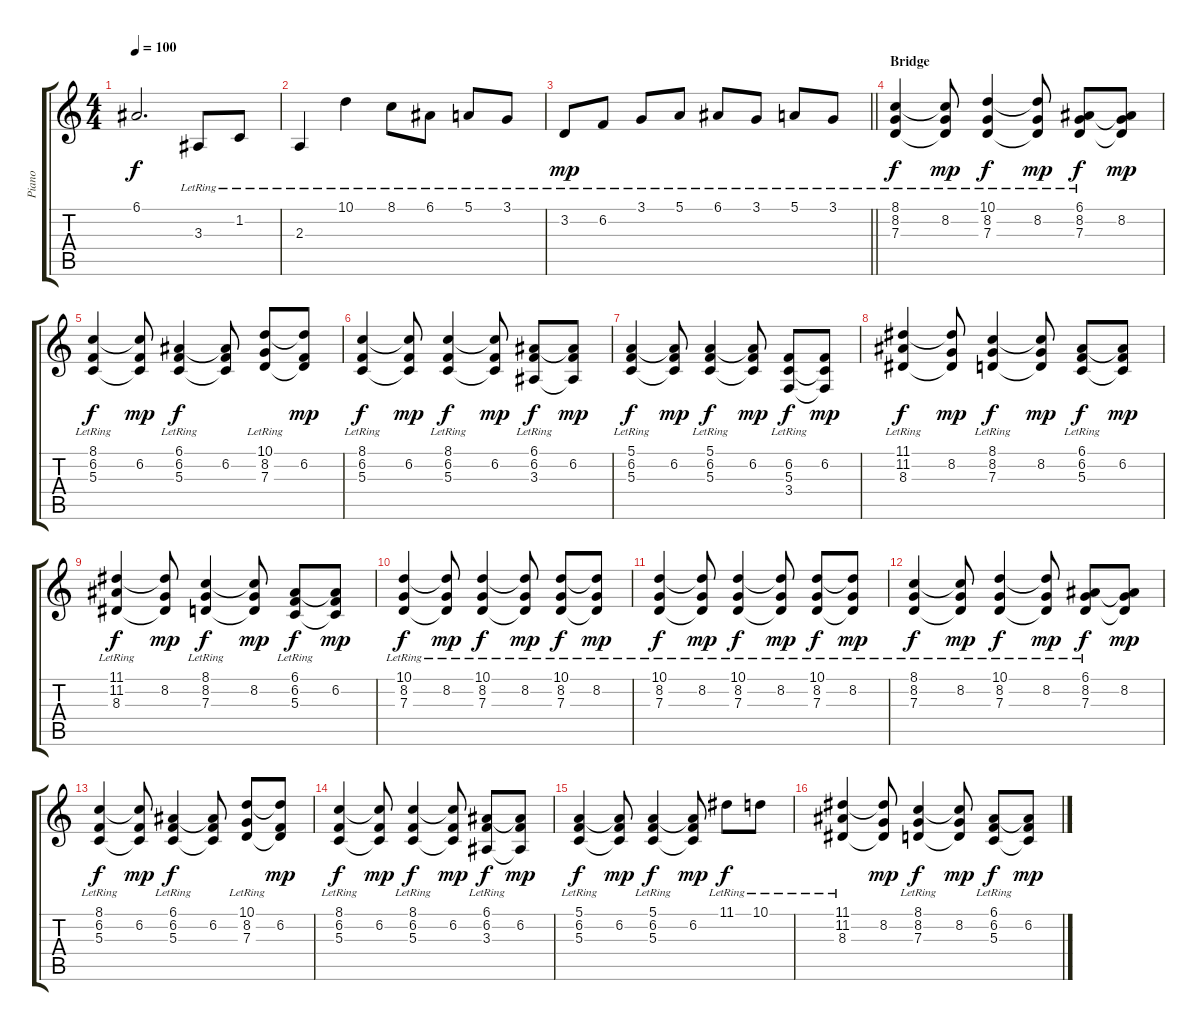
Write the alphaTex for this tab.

\track ("Piano" "Piano") {instrument acousticgrandpiano}
\staff {score tabs}
\tuning (E4 B3 G3 D3 A2 E2) {hide}
\ts (4 4)
\tempo 100
\clef g2
\ks c
6.1{t}.2{d dy f} 3.3{lr}.8 1.2{lr}.8 |
2.3{lr}.4 10.1{lr}.4 8.1{lr}.8 6.1{lr}.8 5.1{lr}.8 3.1{lr}.8 |
\barLineRight lightlight
3.2{lr}.8{dy mp} 6.2{lr}.8 3.1{lr}.8 5.1{lr}.8 6.1{lr}.8 3.1{lr}.8 5.1{lr}.8 3.1{lr}.8 |
\section ("" "Bridge")
(8.1{lr} 8.2{lr} 7.3{lr}).4{dy f} (8.1{t} 8.2{lr} 7.3{t}).8{dy mp} (10.1{lr} 8.2{lr} 7.3{lr}).4{dy f} (10.1{t} 8.2{lr} 7.3{t}).8{dy mp} (6.1{lr} 8.2{lr} 7.3{lr}).8{dy f} (6.1{t} 8.2 7.3{t}).8{dy mp} |
(8.1{lr} 6.2{lr} 5.3{lr}).4{dy f} (8.1{t} 6.2 5.3{t}).8{dy mp} (6.1{lr} 6.2{lr} 5.3{lr}).4{dy f} (6.1{t} 6.2 5.3{t}).8 (10.1{lr} 8.2{lr} 7.3{lr}).8 (10.1{t} 6.2 7.3{t}).8{dy mp} |
(8.1{lr} 6.2{lr} 5.3{lr}).4{dy f} (8.1{t} 6.2 5.3{t}).8{dy mp} (8.1{lr} 6.2{lr} 5.3{lr}).4{dy f} (8.1{t} 6.2 5.3{t}).8{dy mp} (6.1{lr} 6.2{lr} 3.3{lr}).8{dy f} (6.1{t} 6.2 3.3{t}).8{dy mp} |
(5.1{lr} 6.2{lr} 5.3{lr}).4{dy f} (5.1{t} 6.2 5.3{t}).8{dy mp} (5.1{lr} 6.2{lr} 5.3{lr}).4{dy f} (5.1{t} 6.2 5.3{t}).8{dy mp} (6.2{lr} 5.3{lr} 3.4{lr}).8{dy f} (6.2 5.3{t} 3.4{t}).8{dy mp} |
(11.1{lr} 11.2{lr} 8.3{lr}).4{dy f} (11.1{t} 8.2 8.3{t}).8{dy mp} (8.1{lr} 8.2{lr} 7.3{lr}).4{dy f} (8.1{t} 8.2 7.3{t}).8{dy mp} (6.1{lr} 6.2{lr} 5.3{lr}).8{dy f} (6.1{t} 6.2 5.3{t}).8{dy mp} |
(11.1{lr} 11.2{lr} 8.3{lr}).4{dy f} (11.1{t} 8.2 8.3{t}).8{dy mp} (8.1{lr} 8.2{lr} 7.3{lr}).4{dy f} (8.1{t} 8.2 7.3{t}).8{dy mp} (6.1{lr} 6.2{lr} 5.3{lr}).8{dy f} (6.1{t} 6.2 5.3{t}).8{dy mp} |
(10.1{lr} 8.2{lr} 7.3{lr}).4{dy f} (10.1{t} 8.2{lr} 7.3{t}).8{dy mp} (10.1{lr} 8.2{lr} 7.3{lr}).4{dy f} (10.1{t} 8.2{lr} 7.3{t}).8{dy mp} (10.1{lr} 8.2{lr} 7.3{lr}).8{dy f} (10.1{t} 8.2{lr} 7.3{t}).8{dy mp} |
(10.1{lr} 8.2{lr} 7.3{lr}).4{dy f} (10.1{t} 8.2{lr} 7.3{t}).8{dy mp} (10.1{lr} 8.2{lr} 7.3{lr}).4{dy f} (10.1{t} 8.2{lr} 7.3{t}).8{dy mp} (10.1{lr} 8.2{lr} 7.3{lr}).8{dy f} (10.1{t} 8.2{lr} 7.3{t}).8{dy mp} |
(8.1{lr} 8.2{lr} 7.3{lr}).4{dy f} (8.1{t} 8.2{lr} 7.3{t}).8{dy mp} (10.1{lr} 8.2{lr} 7.3{lr}).4{dy f} (10.1{t} 8.2{lr} 7.3{t}).8{dy mp} (6.1{lr} 8.2{lr} 7.3{lr}).8{dy f} (6.1{t} 8.2 7.3{t}).8{dy mp} |
(8.1{lr} 6.2{lr} 5.3{lr}).4{dy f} (8.1{t} 6.2 5.3{t}).8{dy mp} (6.1{lr} 6.2{lr} 5.3{lr}).4{dy f} (6.1{t} 6.2 5.3{t}).8 (10.1{lr} 8.2{lr} 7.3{lr}).8 (10.1{t} 6.2 7.3{t}).8{dy mp} |
(8.1{lr} 6.2{lr} 5.3{lr}).4{dy f} (8.1{t} 6.2 5.3{t}).8{dy mp} (8.1{lr} 6.2{lr} 5.3{lr}).4{dy f} (8.1{t} 6.2 5.3{t}).8{dy mp} (6.1{lr} 6.2{lr} 3.3{lr}).8{dy f} (6.1{t} 6.2 3.3{t}).8{dy mp} |
(5.1{lr} 6.2{lr} 5.3{lr}).4{dy f} (5.1{t} 6.2 5.3{t}).8{dy mp} (5.1{lr} 6.2{lr} 5.3{lr}).4{dy f} (5.1{t} 6.2 5.3{t}).8{dy mp} 11.1{lr}.8{dy f} 10.1{lr}.8 |
(11.1{lr} 11.2{lr} 8.3{lr}).4 (11.1{t} 8.2 8.3{t}).8{dy mp} (8.1{lr} 8.2{lr} 7.3{lr}).4{dy f} (8.1{t} 8.2 7.3{t}).8{dy mp} (6.1{lr} 6.2{lr} 5.3{lr}).8{dy f} (6.1{t} 6.2 5.3{t}).8{dy mp}
